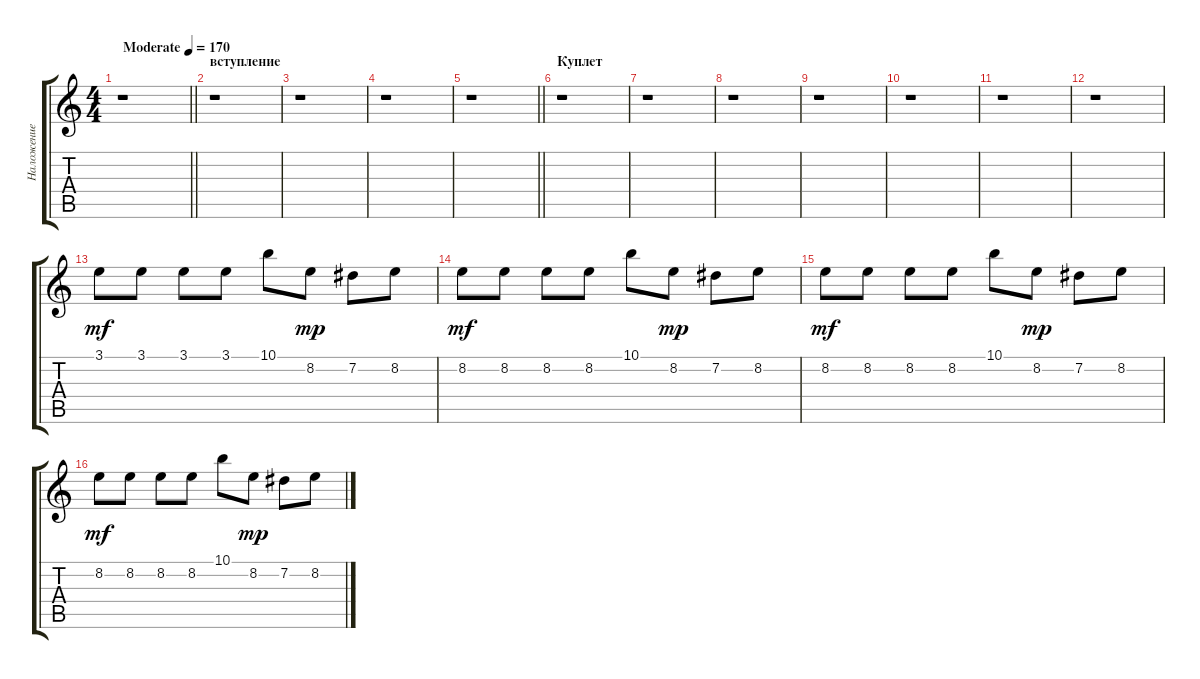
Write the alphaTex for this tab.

\track ("Наложение" "Наложение") {instrument overdrivenguitar}
\staff {score tabs}
\tuning (Db4 Ab3 E3 B2 Gb2 Db2) {hide}
\ts (4 4)
\tempo (170 "Moderate")
\clef g2
\barLineRight lightlight
\ks c
r.1{dy mf instrument overdrivenguitar} |
\section ("" "вступление")
r.1 |
r.1 |
r.1 |
\barLineRight lightlight
r.1 |
\section ("" "Куплет")
r.1 |
r.1 |
r.1 |
r.1 |
r.1 |
r.1 |
r.1 |
3.1.8 3.1.8 3.1.8 3.1.8 10.1.8 8.2.8{dy mp} 7.2.8 8.2.8 |
8.2.8{dy mf} 8.2.8 8.2.8 8.2.8 10.1.8 8.2.8{dy mp} 7.2.8 8.2.8 |
8.2.8{dy mf} 8.2.8 8.2.8 8.2.8 10.1.8 8.2.8{dy mp} 7.2.8 8.2.8 |
8.2.8{dy mf} 8.2.8 8.2.8 8.2.8 10.1.8 8.2.8{dy mp} 7.2.8 8.2.8
